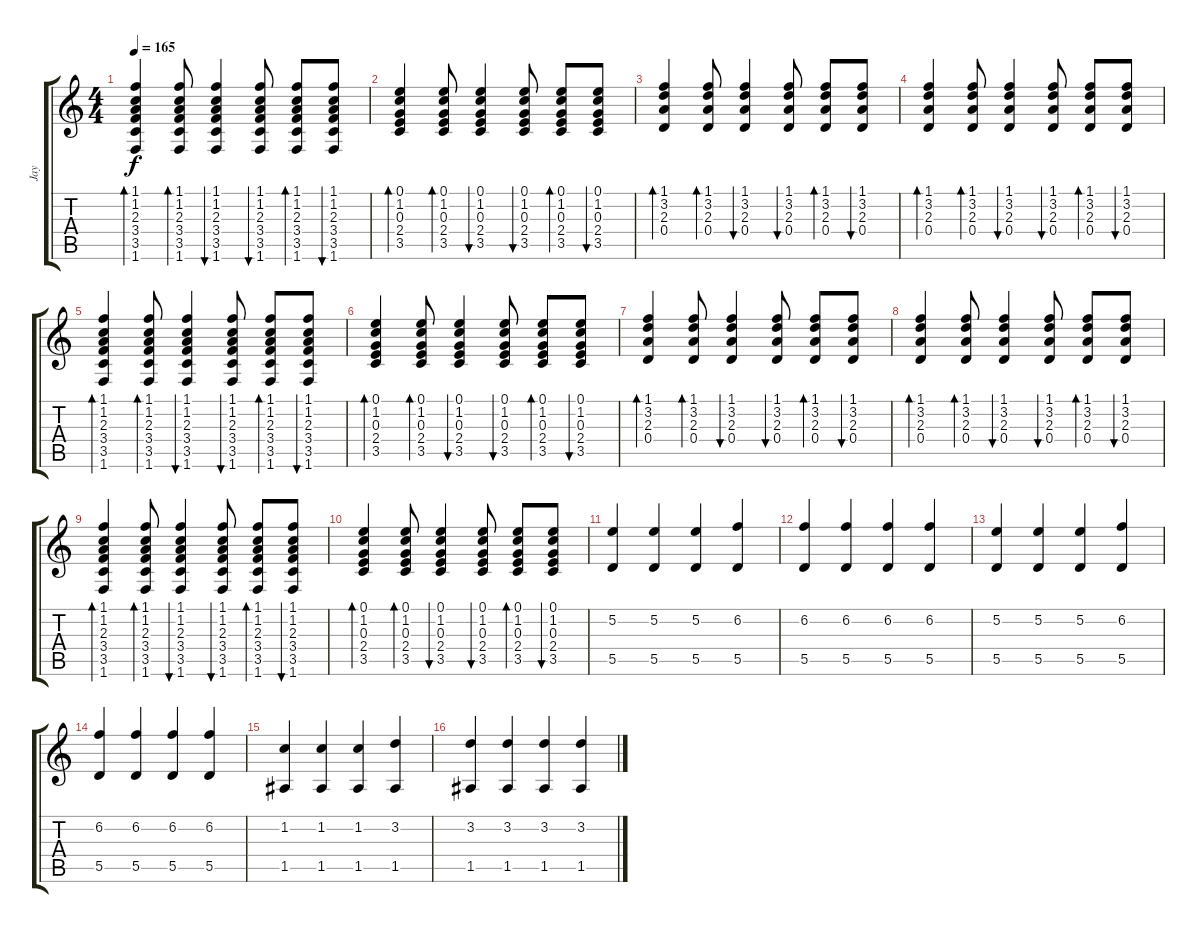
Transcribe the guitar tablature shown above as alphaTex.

\track ("Jay" "Jay") {instrument acousticguitarsteel}
\staff {score tabs}
\tuning (E4 B3 G3 D3 A2 E2) {hide}
\ts (4 4)
\tempo 165
\clef g2
\ks c
(1.1 1.2 2.3 3.4 3.5 1.6).4{bd 60 dy f} (1.1 1.2 2.3 3.4 3.5 1.6).8{bd 60} (1.1 1.2 2.3 3.4 3.5 1.6).4{bu 60} (1.1 1.2 2.3 3.4 3.5 1.6).8{bu 60} (1.1 1.2 2.3 3.4 3.5 1.6).8{bd 60} (1.1 1.2 2.3 3.4 3.5 1.6).8{bu 60} |
(0.1 1.2 0.3 2.4 3.5).4{bd 240} (0.1 1.2 0.3 2.4 3.5).8{bd 60} (0.1 1.2 0.3 2.4 3.5).4{bu 60} (0.1 1.2 0.3 2.4 3.5).8{bu 60} (0.1 1.2 0.3 2.4 3.5).8{bd 60} (0.1 1.2 0.3 2.4 3.5).8{bu 240} |
(1.1 3.2 2.3 0.4).4{bd 240} (1.1 3.2 2.3 0.4).8{bd 240} (1.1 3.2 2.3 0.4).4{bu 240} (1.1 3.2 2.3 0.4).8{bu 240} (1.1 3.2 2.3 0.4).8{bd 60} (1.1 3.2 2.3 0.4).8{bu 60} |
(1.1 3.2 2.3 0.4).4{bd 60} (1.1 3.2 2.3 0.4).8{bd 60} (1.1 3.2 2.3 0.4).4{bu 60} (1.1 3.2 2.3 0.4).8{bu 60} (1.1 3.2 2.3 0.4).8{bd 60} (1.1 3.2 2.3 0.4).8{bu 60} |
(1.1 1.2 2.3 3.4 3.5 1.6).4{bd 60} (1.1 1.2 2.3 3.4 3.5 1.6).8{bd 60} (1.1 1.2 2.3 3.4 3.5 1.6).4{bu 60} (1.1 1.2 2.3 3.4 3.5 1.6).8{bu 60} (1.1 1.2 2.3 3.4 3.5 1.6).8{bd 60} (1.1 1.2 2.3 3.4 3.5 1.6).8{bu 60} |
(0.1 1.2 0.3 2.4 3.5).4{bd 240} (0.1 1.2 0.3 2.4 3.5).8{bd 60} (0.1 1.2 0.3 2.4 3.5).4{bu 60} (0.1 1.2 0.3 2.4 3.5).8{bu 60} (0.1 1.2 0.3 2.4 3.5).8{bd 60} (0.1 1.2 0.3 2.4 3.5).8{bu 240} |
(1.1 3.2 2.3 0.4).4{bd 240} (1.1 3.2 2.3 0.4).8{bd 240} (1.1 3.2 2.3 0.4).4{bu 240} (1.1 3.2 2.3 0.4).8{bu 240} (1.1 3.2 2.3 0.4).8{bd 60} (1.1 3.2 2.3 0.4).8{bu 60} |
(1.1 3.2 2.3 0.4).4{bd 60} (1.1 3.2 2.3 0.4).8{bd 60} (1.1 3.2 2.3 0.4).4{bu 60} (1.1 3.2 2.3 0.4).8{bu 60} (1.1 3.2 2.3 0.4).8{bd 60} (1.1 3.2 2.3 0.4).8{bu 60} |
(1.1 1.2 2.3 3.4 3.5 1.6).4{bd 60} (1.1 1.2 2.3 3.4 3.5 1.6).8{bd 60} (1.1 1.2 2.3 3.4 3.5 1.6).4{bu 60} (1.1 1.2 2.3 3.4 3.5 1.6).8{bu 60} (1.1 1.2 2.3 3.4 3.5 1.6).8{bd 60} (1.1 1.2 2.3 3.4 3.5 1.6).8{bu 60} |
(0.1 1.2 0.3 2.4 3.5).4{bd 240} (0.1 1.2 0.3 2.4 3.5).8{bd 60} (0.1 1.2 0.3 2.4 3.5).4{bu 60} (0.1 1.2 0.3 2.4 3.5).8{bu 60} (0.1 1.2 0.3 2.4 3.5).8{bd 60} (0.1 1.2 0.3 2.4 3.5).8{bu 240} |
(5.2 5.5).4 (5.2 5.5).4 (5.2 5.5).4 (6.2 5.5).4 |
(6.2 5.5).4 (6.2 5.5).4 (6.2 5.5).4 (6.2 5.5).4 |
(5.2 5.5).4 (5.2 5.5).4 (5.2 5.5).4 (6.2 5.5).4 |
(6.2 5.5).4 (6.2 5.5).4 (6.2 5.5).4 (6.2 5.5).4 |
(1.2 1.5).4 (1.2 1.5).4 (1.2 1.5).4 (3.2 1.5).4 |
(3.2 1.5).4 (3.2 1.5).4 (3.2 1.5).4 (3.2 1.5).4
